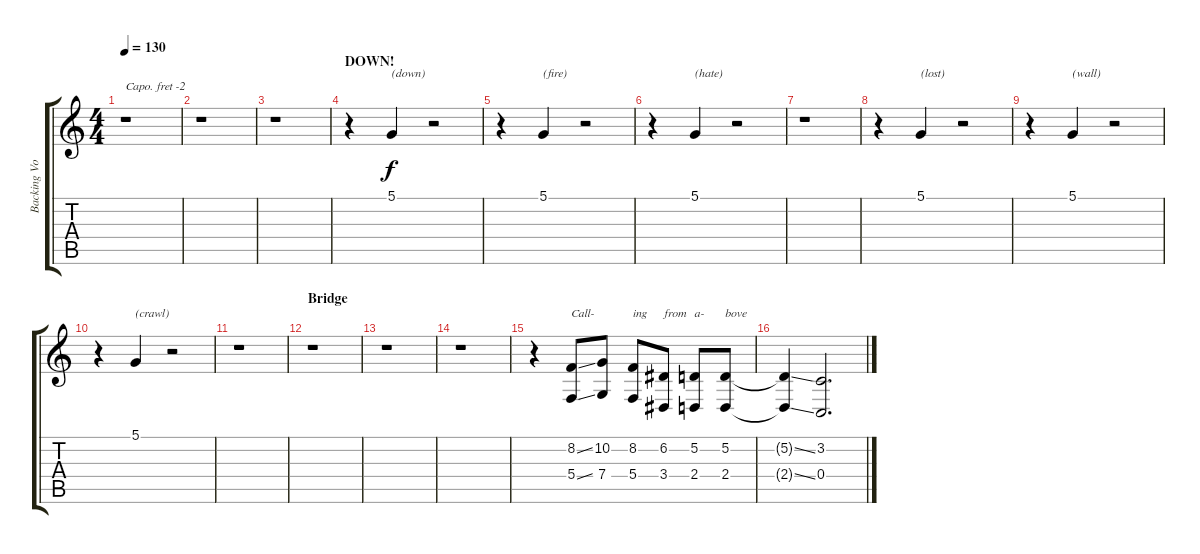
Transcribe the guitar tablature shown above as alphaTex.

\track ("Backing Vocals - M. Shadows" "Backing Vo") {instrument flute}
\staff {score tabs}
\capo -2
\tuning (E4 B3 G3 D3 A2 D2) {hide}
\ts (4 4)
\tempo 130
\clef g2
\ks c
r.1{dy f} |
r.1 |
r.1 |
\section ("" "DOWN!")
r.4 5.1.4{txt "(down)"} r.2 |
r.4 5.1.4{txt "(fire)"} r.2 |
r.4 5.1.4{txt "(hate)"} r.2 |
r.1 |
r.4 5.1.4{txt "(lost)"} r.2 |
r.4 5.1.4{txt "(wall)"} r.2 |
r.4 5.1.4{txt "(crawl)"} r.2 |
r.1 |
\section ("" "Bridge")
r.1 |
r.1 |
r.1 |
r.4 (8.2{ss} 5.4{ss}).8{txt "Call-"} (10.2 7.4).8 (8.2 5.4).8{txt "ing"} (6.2 3.4).8{txt "from"} (5.2 2.4).8{txt "a-"} (5.2 2.4).8{txt "bove"} |
(5.2{ss t} 2.4{ss t}).4 (3.2 0.4).2{d}
